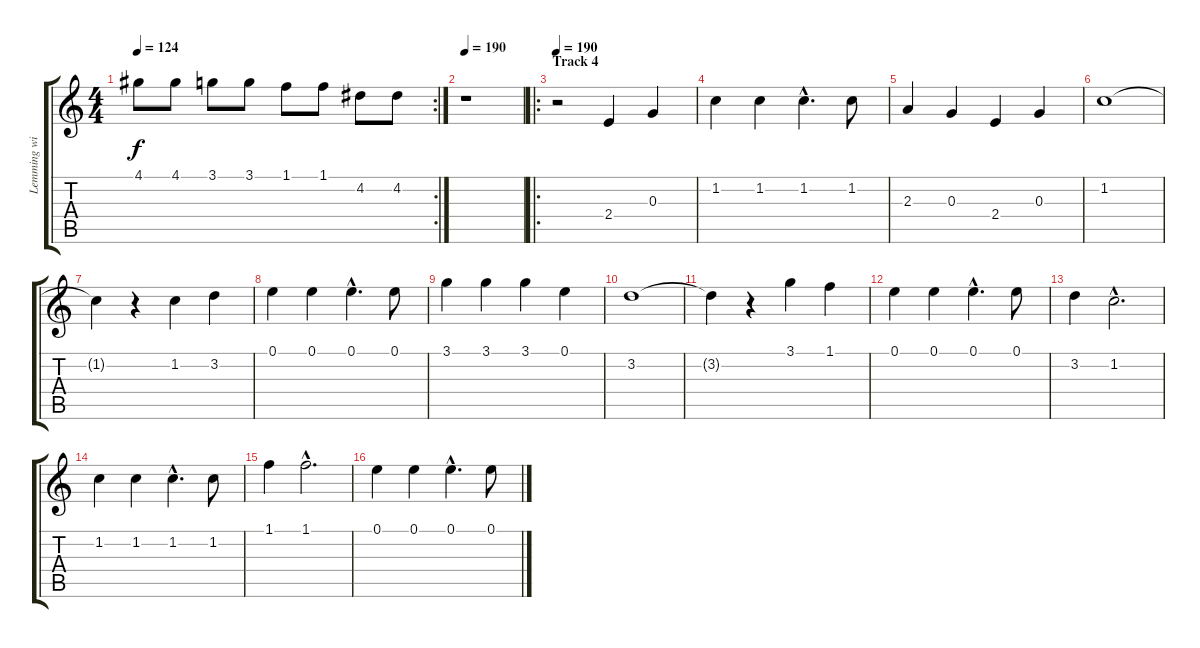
\track ("Lemming with Guitar" "Lemming wi") {instrument distortionguitar}
\staff {score tabs}
\tuning (E4 B3 G3 D3 A2 E2) {hide}
\rc 2
\ts (4 4)
\tempo 124
\clef g2
\ks c
4.1.8{dy f} 4.1.8 3.1.8 3.1.8 1.1.8 1.1.8 4.2.8 4.2.8 |
\tempo 190
r.1 |
\ro
\section ("" "Track 4")
\tempo 190
r.2 2.4.4 0.3.4 |
1.2.4 1.2.4 1.2{hac}.4{d} 1.2.8 |
2.3.4 0.3.4 2.4.4 0.3.4 |
1.2.1 |
1.2{t}.4 r.4 1.2.4 3.2.4 |
0.1.4 0.1.4 0.1{hac}.4{d} 0.1.8 |
3.1.4 3.1.4 3.1.4 0.1.4 |
3.2.1 |
3.2{t}.4 r.4 3.1.4 1.1.4 |
0.1.4 0.1.4 0.1{hac}.4{d} 0.1.8 |
3.2.4 1.2{hac}.2{d} |
1.2.4 1.2.4 1.2{hac}.4{d} 1.2.8 |
1.1.4 1.1{hac}.2{d} |
0.1.4 0.1.4 0.1{hac}.4{d} 0.1.8
